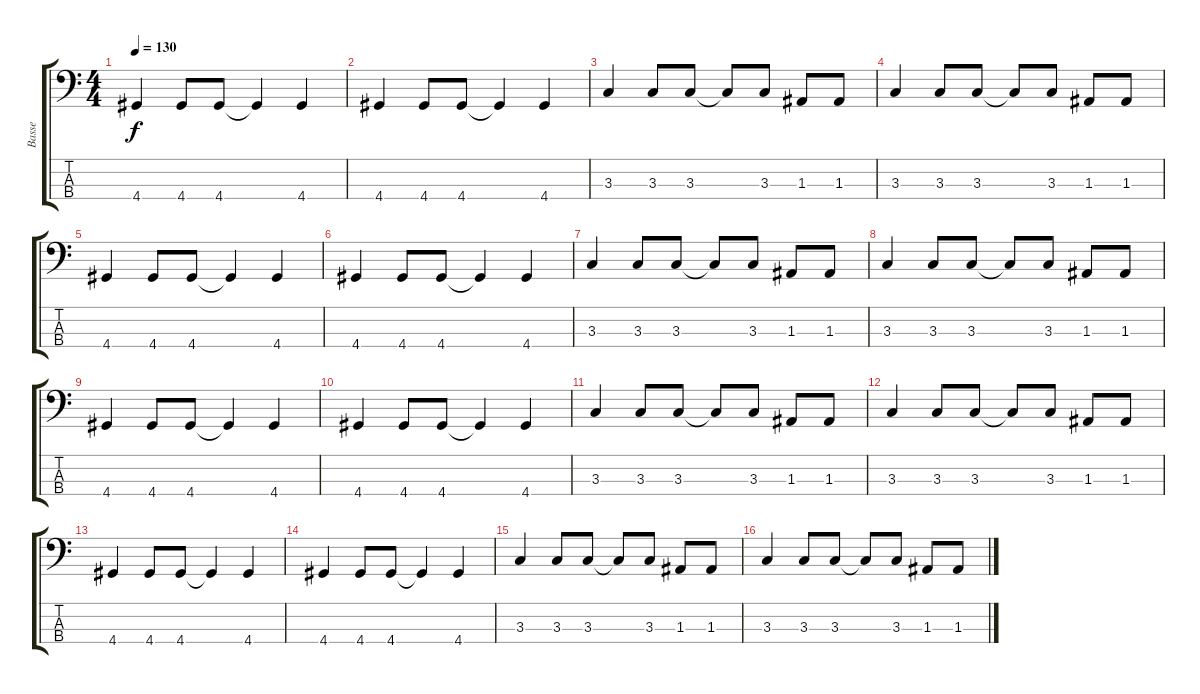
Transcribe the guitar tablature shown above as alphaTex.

\track ("Basse" "Basse") {instrument electricbassfinger}
\staff {score tabs}
\tuning (G2 D2 A1 E1) {hide}
\ts (4 4)
\tempo 130
\clef f4
\ks c
4.4.4{dy f} 4.4.8 4.4.8 4.4{t}.4 4.4.4 |
4.4.4 4.4.8 4.4.8 4.4{t}.4 4.4.4 |
3.3.4 3.3.8 3.3.8 3.3{t}.8 3.3.8 1.3.8 1.3.8 |
3.3.4 3.3.8 3.3.8 3.3{t}.8 3.3.8 1.3.8 1.3.8 |
4.4.4 4.4.8 4.4.8 4.4{t}.4 4.4.4 |
4.4.4 4.4.8 4.4.8 4.4{t}.4 4.4.4 |
3.3.4 3.3.8 3.3.8 3.3{t}.8 3.3.8 1.3.8 1.3.8 |
3.3.4 3.3.8 3.3.8 3.3{t}.8 3.3.8 1.3.8 1.3.8 |
4.4.4 4.4.8 4.4.8 4.4{t}.4 4.4.4 |
4.4.4 4.4.8 4.4.8 4.4{t}.4 4.4.4 |
3.3.4 3.3.8 3.3.8 3.3{t}.8 3.3.8 1.3.8 1.3.8 |
3.3.4 3.3.8 3.3.8 3.3{t}.8 3.3.8 1.3.8 1.3.8 |
4.4.4 4.4.8 4.4.8 4.4{t}.4 4.4.4 |
4.4.4 4.4.8 4.4.8 4.4{t}.4 4.4.4 |
3.3.4 3.3.8 3.3.8 3.3{t}.8 3.3.8 1.3.8 1.3.8 |
3.3.4 3.3.8 3.3.8 3.3{t}.8 3.3.8 1.3.8 1.3.8
